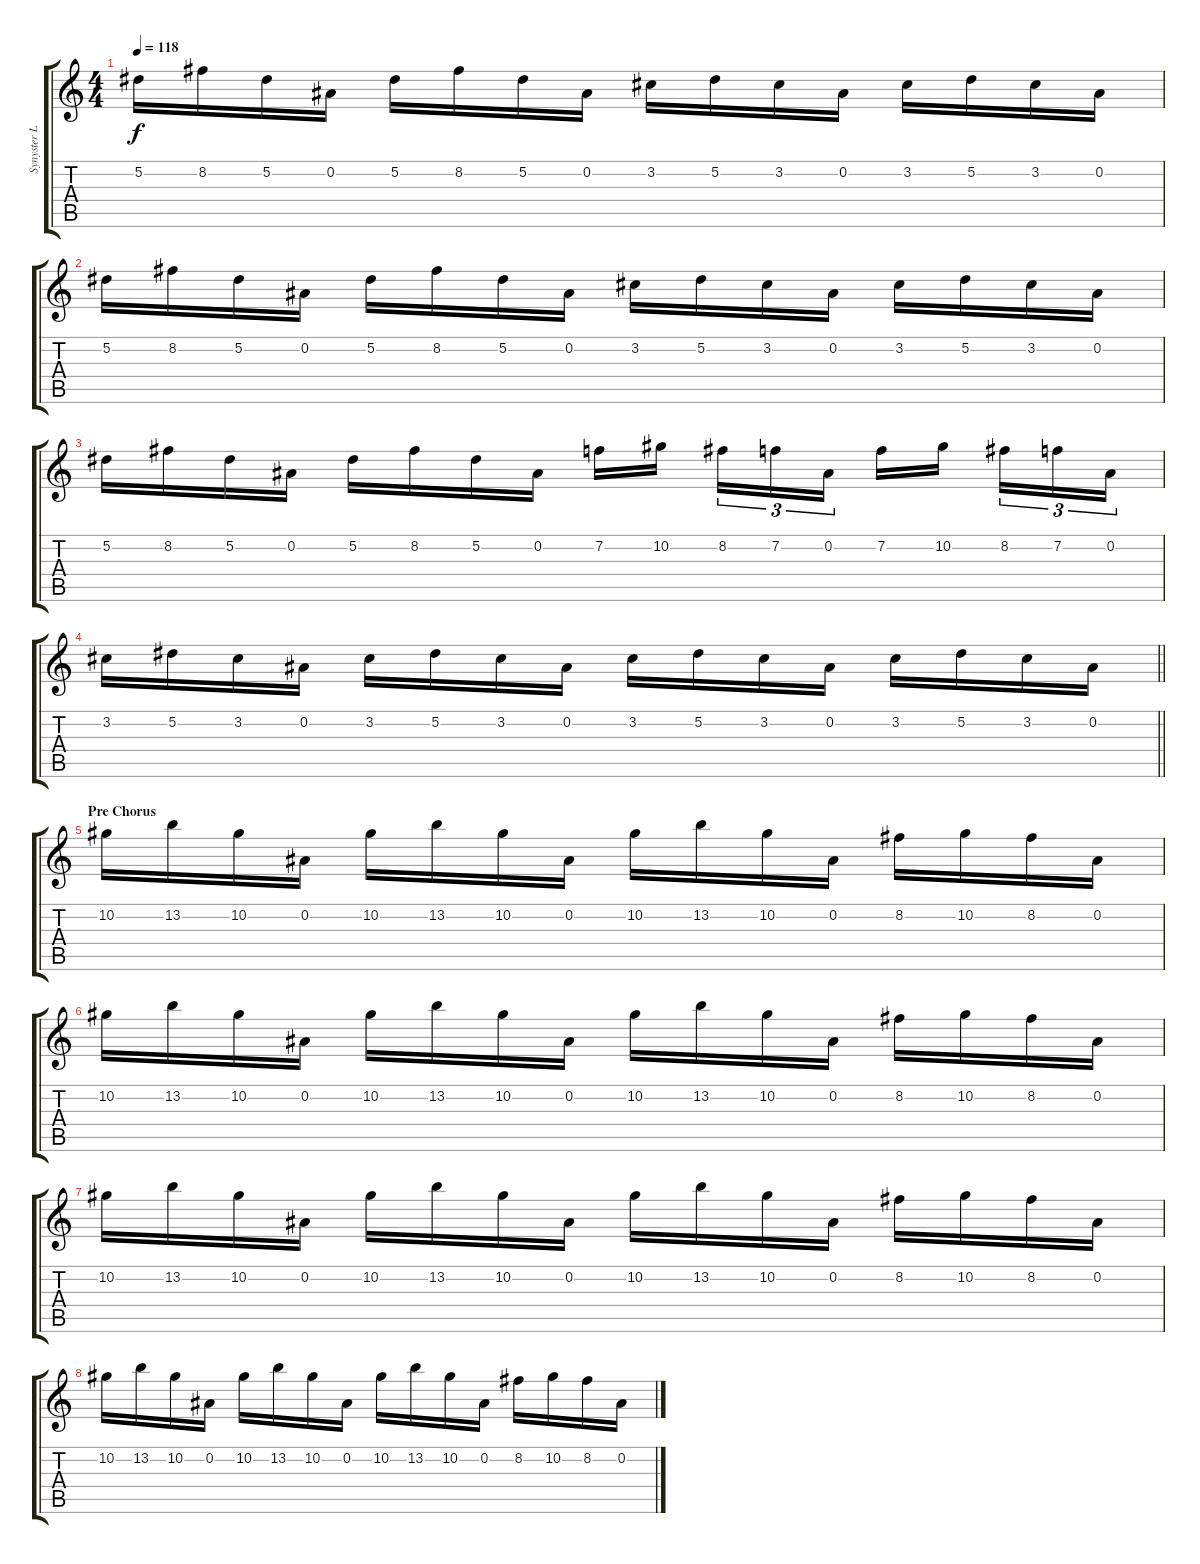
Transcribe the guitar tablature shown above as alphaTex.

\track ("Synyster Lead" "Synyster L") {instrument overdrivenguitar}
\staff {score tabs}
\tuning (Eb4 Bb3 Gb3 Db3 Ab2 Db2) {hide}
\ts (4 4)
\tempo 118
\clef g2
\ks c
5.2.16{dy f} 8.2.16 5.2.16 0.2.16 5.2.16 8.2.16 5.2.16 0.2.16 3.2.16 5.2.16 3.2.16 0.2.16 3.2.16 5.2.16 3.2.16 0.2.16 |
5.2.16 8.2.16 5.2.16 0.2.16 5.2.16 8.2.16 5.2.16 0.2.16 3.2.16 5.2.16 3.2.16 0.2.16 3.2.16 5.2.16 3.2.16 0.2.16 |
5.2.16 8.2.16 5.2.16 0.2.16 5.2.16 8.2.16 5.2.16 0.2.16 7.2.16 10.2.16{beam splitsecondary} 8.2.16{tu (3 2)} 7.2.16{tu (3 2)} 0.2.16{tu (3 2)} 7.2.16 10.2.16{beam splitsecondary} 8.2.16{tu (3 2)} 7.2.16{tu (3 2)} 0.2.16{tu (3 2)} |
\barLineRight lightlight
3.2.16 5.2.16 3.2.16 0.2.16 3.2.16 5.2.16 3.2.16 0.2.16 3.2.16 5.2.16 3.2.16 0.2.16 3.2.16 5.2.16 3.2.16 0.2.16 |
\section ("" "Pre Chorus")
10.2.16 13.2.16 10.2.16 0.2.16 10.2.16 13.2.16 10.2.16 0.2.16 10.2.16 13.2.16 10.2.16 0.2.16 8.2.16 10.2.16 8.2.16 0.2.16 |
10.2.16 13.2.16 10.2.16 0.2.16 10.2.16 13.2.16 10.2.16 0.2.16 10.2.16 13.2.16 10.2.16 0.2.16 8.2.16 10.2.16 8.2.16 0.2.16 |
10.2.16 13.2.16 10.2.16 0.2.16 10.2.16 13.2.16 10.2.16 0.2.16 10.2.16 13.2.16 10.2.16 0.2.16 8.2.16 10.2.16 8.2.16 0.2.16 |
10.2.16 13.2.16 10.2.16 0.2.16 10.2.16 13.2.16 10.2.16 0.2.16 10.2.16 13.2.16 10.2.16 0.2.16 8.2.16 10.2.16 8.2.16 0.2.16
